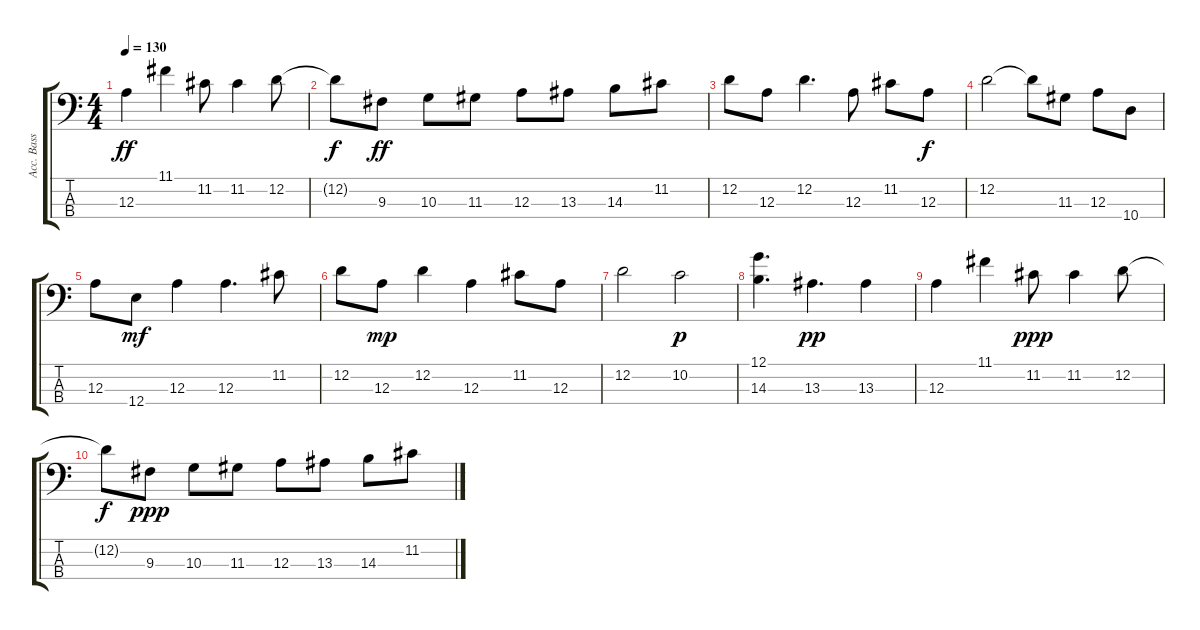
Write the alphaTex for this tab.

\track ("Acc. Bass" "Acc. Bass") {instrument acousticbass}
\staff {score tabs}
\tuning (G2 D2 A1 E1) {hide}
\ts (4 4)
\tempo 130
\clef f4
\ks c
12.3.4{dy ff} 11.1.4 11.2.8 11.2.4 12.2.8 |
12.2{t}.8{dy f} 9.3.8{dy ff} 10.3.8 11.3.8 12.3.8 13.3.8 14.3.8 11.2.8 |
12.2.8 12.3.8 12.2.4{d} 12.3.8 11.2.8 12.3.8{dy f} |
12.2.2 12.2{t}.8 11.3.8 12.3.8 10.4.8 |
12.3.8 12.4.8{dy mf} 12.3.4 12.3.4{d} 11.2.8 |
12.2.8 12.3.8{dy mp} 12.2.4 12.3.4 11.2.8 12.3.8 |
12.2.2 10.2.2{dy p} |
(12.1 14.3).4{d} 13.3.4{d dy pp} 13.3.4 |
12.3.4 11.1.4 11.2.8{dy ppp} 11.2.4 12.2.8 |
12.2{t}.8{dy f} 9.3.8{dy ppp} 10.3.8 11.3.8 12.3.8 13.3.8 14.3.8 11.2.8
